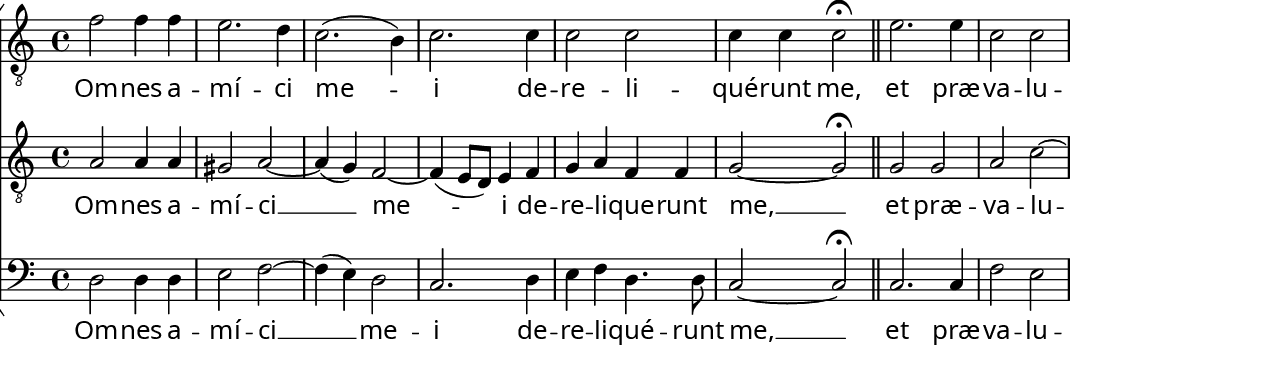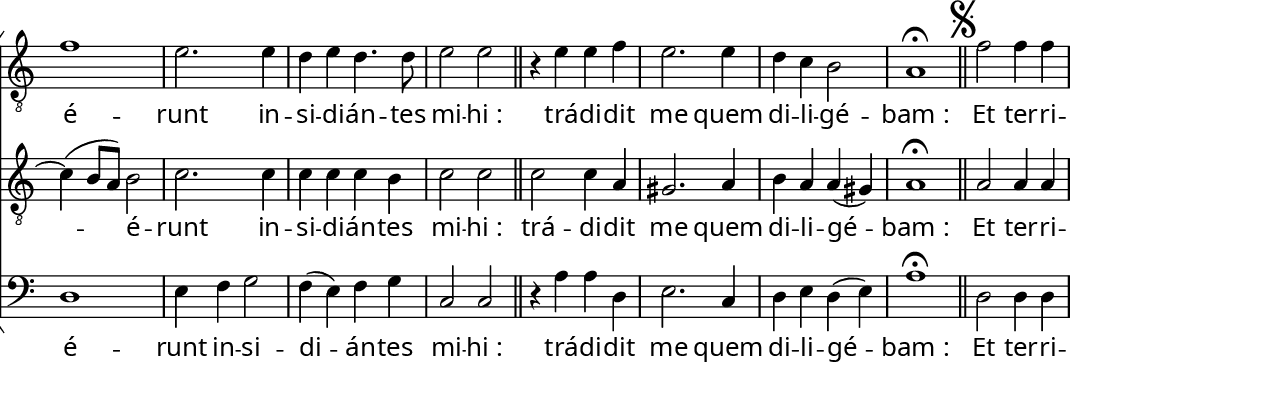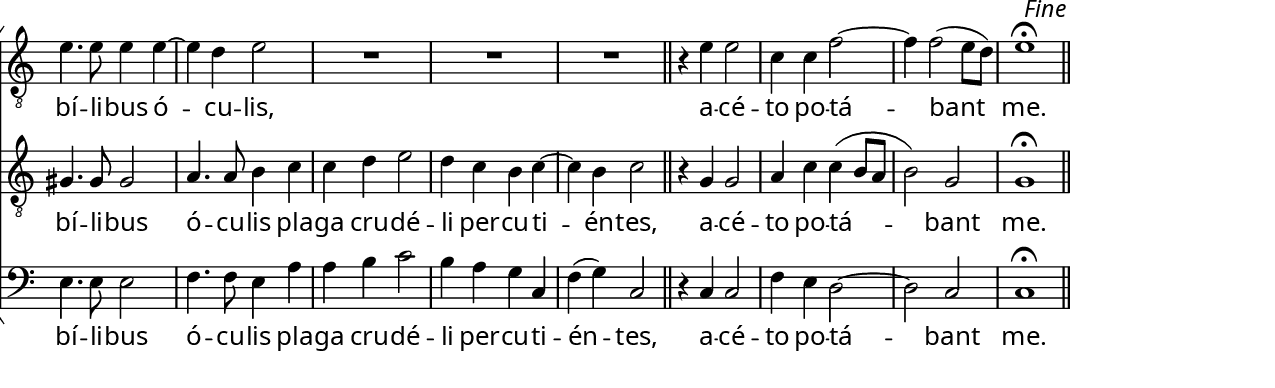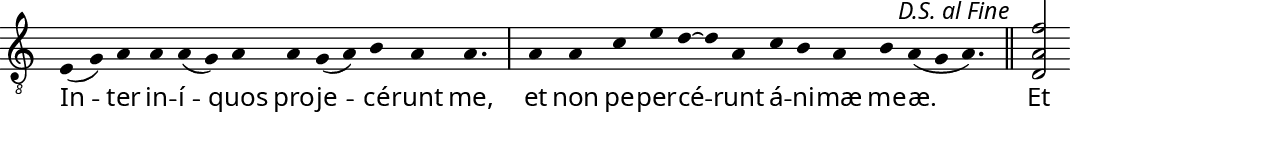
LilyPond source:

\header {
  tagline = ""
  composer = "Sean Connolly"
}
\include "english.ly"
\include "lilypond-book-preamble.ly"
\include "header.ly"

global = {
  \key c \major
  \time 4/4
}

sopMusic = \relative c' {
  \clef "treble_8"
  f2 f4 f | e2. d4 | c2.( b4) | c2. c4 | c2 c |
  c4 c c2\fermata \bar "||" e2. e4 | c2 c | f1 | e2. e4 | d e d4. d8 |
  e2 e \bar "||" r4 e e f | e2. e4 | d c b2 | a1\fermata \bar "||"
  \mark \markup { \musicglyph #"scripts.segno" }
  f'2 f4 f | e4. e8 e4 e ~ | e d e2 | R1 | R |
  R \bar "||" r4 e e2 | c4 c f2 ~ | f4 f2( e8 d8) | e1\fermata \bar "||"
    \override Score.RehearsalMark #'break-visibility = #begin-of-line-invisible
    \override Score.RehearsalMark #'self-alignment-X = #RIGHT
    \override Score . RehearsalMark #'font-shape = #'italic
    \override Score.RehearsalMark #'font-size = #0.5
    \mark "Fine"
}
sopWords = \lyricmode {
  \set fontSize = #0.5
  %\set vocalName = "2. "
  %\set shortVocalName = "2. "
  Om -- nes a -- mí -- ci | me -- i de -- re -- li -- qué -- runt me, | et præ -- | va -- lu -- é -- runt in -- si -- di -- án -- tes | mi -- hi_: trá -- di -- dit | me quem | di -- li -- gé -- bam_: | Et ter -- ri -- bí -- li -- bus ó -- cu -- lis, a -- cé -- to po -- tá -- bant | me.
}

altoMusic = \relative c' {
  \clef "treble_8"
  a2 a4 a | gs2 a2 ~ | a4( g) f2 ~ | f4( e8 d) e4 f | g a f f |
  g2 ~ g2\fermata \bar "||" g g | a c ~ | c4( b8 a) b2 | c2. c4 | c c c b |
  c2 c \bar "||" c c4 a | gs2. a4 | b a a( gs) | a1\fermata \bar "||"
  a2 a4 a | gs4. gs8 gs2 | a4. a8 b4 c | c d e2 | d4 c b c ~ |
  c b c2 \bar "||" r4 g g2 | a4 c c( b8 a | b2) g | g1\fermata \bar "||"
  \stemOff
  \cadenzaOn
  e4( g) a a a( g) a a g( a) b a a4. s8 \bar "|"
  s8 a4 a c e d ~ d a c b a b a( g a4.)
  s8
  \cadenzaOff \bar "||"
  \override Score.RehearsalMark #'break-visibility = #begin-of-line-invisible
    \override Score.RehearsalMark #'self-alignment-X = #RIGHT
    \override Score . RehearsalMark #'font-shape = #'italic
    \override Score.RehearsalMark #'font-size = #0.5
    \mark "D.S. al Fine"
  \stemOn
  s8 <d, a' f'>2
}

altoWords = \lyricmode {
  \set fontSize = #0.5
  Om -- nes a -- mí -- ci __ me -- i de -- re -- li -- que -- runt me, __ | et præ -- | va -- lu -- é -- runt in -- si -- di -- án -- tes | mi -- hi_: trá -- di -- dit | me quem | di -- li -- gé -- bam_: | Et ter -- ri -- bí -- li -- bus ó -- cu -- lis pla -- ga cru -- dé -- li per -- cu -- ti -- én -- tes,
  a -- cé -- to po -- tá -- bant | me. \break
  In -- ter in -- í -- quos pro -- je -- cé -- runt me, et non pe -- per -- cé -- runt á -- ni -- mæ me -- æ.
  Et
}

bassMusic = \relative c {
  \clef bass
  d2 d4 d | e2 f2 ~ f4( e) d2 | c2. d4 | e f d4. d8 |
  c2 ~ c\fermata \bar "||" c2. c4 | f2 e | d1 | e4 f g2 | f4( e) f g |
  c,2 c \bar "||" r4 a'4 a d, | e2. c4 | d e d( e) | a1\fermata \bar "||"
  d,2 d4 d | e4. e8 e2 | f4. f8 e4 a | a b c2 | b4 a g c, |
  f( g) c,2 \bar "||" r4 c c2 | f4 e d2 ~ | d c | c1\fermata \bar "||"
}

bassWords = \lyricmode {
  \set fontSize = #0.5
  Om -- nes a -- mí -- ci __ me -- i de -- re -- li -- qué -- runt me, __ | et præ -- | va -- lu -- é -- runt in -- si -- di -- án -- tes | mi -- hi_: trá -- di -- dit | me quem | di -- li -- gé -- bam_: | Et ter -- ri -- bí -- li -- bus ó -- cu -- lis pla -- ga cru -- dé -- li per -- cu -- ti -- én -- tes,
  a -- cé -- to po -- tá -- bant | me.
}

chantMusic = \relative c {
  \clef "treble_8"
  \stemOff
  \cadenzaOn
  e4( g) a a a( g) a a g( a) b a a4. s8 \bar "|"
  s8 a4 a c e d ~ d a c b a b a( g a4.)
  s8
  \cadenzaOff \bar "||"
  \override Score.RehearsalMark #'break-visibility = #begin-of-line-invisible
    \override Score.RehearsalMark #'self-alignment-X = #RIGHT
    \override Score . RehearsalMark #'font-shape = #'italic
    \override Score.RehearsalMark #'font-size = #0.5
    \mark "D.S. al Fine"
  \stemOn
  s8 <d, a' f'>2
}


chantWords = \lyricmode {
  In -- ter in -- í -- quos pro -- je -- cé -- runt me, et non pe -- per -- cé -- runt á -- ni -- mæ me -- æ.
  Et
}

%altoWords = \lyricmode {
%  \override StanzaNumber #'font-name = #"Garamond Premier Pro"
%  \override LyricText #'font-name = #"Garamond Premier Pro"
%}

\score {
  \new ChoirStaff <<
%    \new Lyrics = "sopranos"
    \new Staff = "women" <<
      \new Voice = "sopranos"{
%        \voiceOne
        << \global \sopMusic >>
      }
%      \new Voice = "altos" {
%        \voiceTwo
%        << \global \altoMusic >>
%      }
    >>
    \new Lyrics = "sopranos"

    \new Staff = "women2" <<
      \new Voice = "altos" {
%        \voiceTwo
        << \global \altoMusic >>
      }
    >>
    \new Lyrics = "altos"
    
    \new Staff = "men" <<
      %\new Lyrics = "bass"
      \new Voice = "bass" {
%        \voiceOne
        << \global \bassMusic >>
      }
    >>
    \context Lyrics = "sopranos" \lyricsto "sopranos" \sopWords
    \context Lyrics = "altos" \lyricsto "altos" \altoWords
    \context Lyrics = "bass" \lyricsto "bass" \bassWords
  >>
  \layout {
    \context {
      \Staff
    }
  }
}

%\score {
%  \new Staff \with { \remove "Time_signature_engraver" } <<
%    \global
%    \new Voice = "chant" \chantMusic
%    \new Lyrics = "chant" \lyricsto chant \chantWords
%  >>
%}
